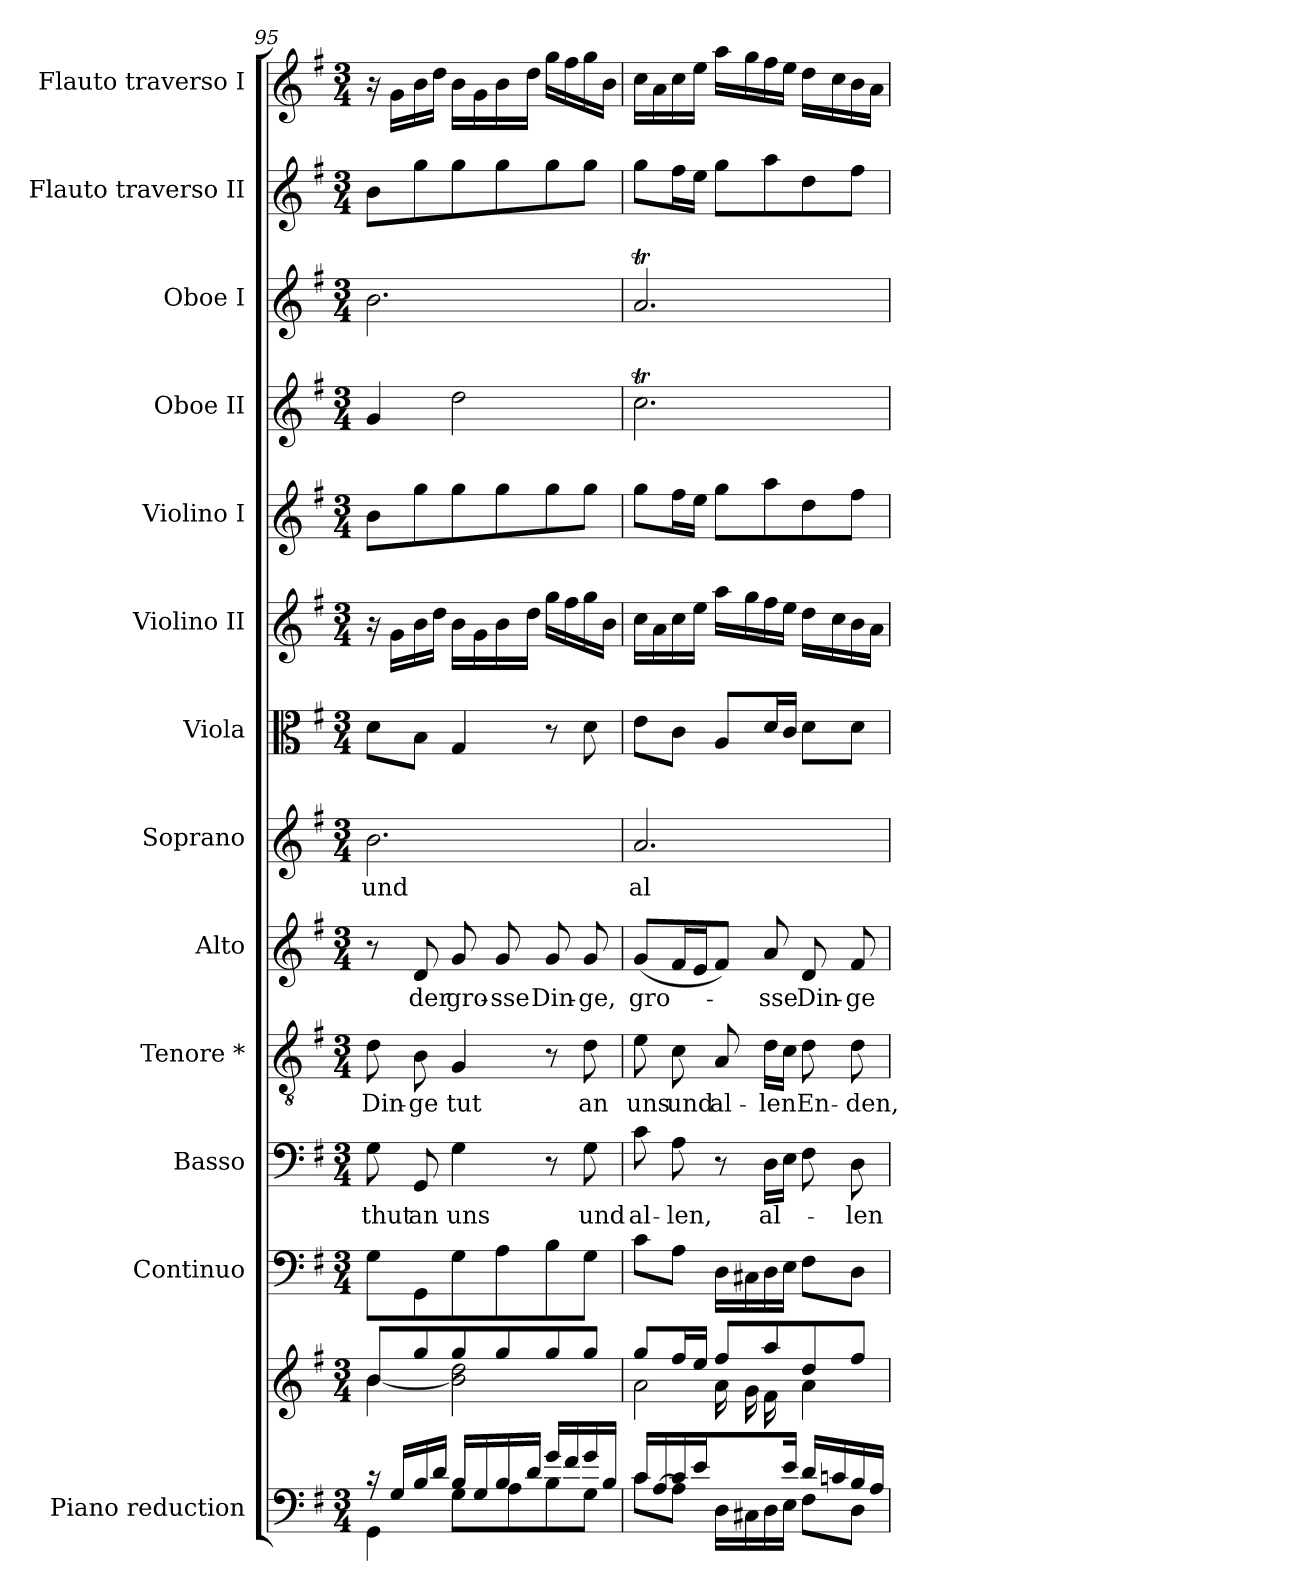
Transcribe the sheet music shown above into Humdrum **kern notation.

**kern	**kern	**kern	**kern	**text	**kern	**text	**kern	**text	**kern	**text	**kern	**kern	**kern	**kern	**kern	**kern	**kern
*part13	*part13	*part12	*part11	*part11	*part10	*part10	*part9	*part9	*part8	*part8	*part7	*part6	*part5	*part4	*part3	*part2	*part1
*staff14	*staff13	*staff12	*staff11	*staff11	*staff10	*staff10	*staff9	*staff9	*staff8	*staff8	*staff7	*staff6	*staff5	*staff4	*staff3	*staff2	*staff1
*I"Piano reduction	*	*I"Continuo	*I"Basso	*	*I"Tenore *	*	*I"Alto	*	*I"Soprano	*	*I"Viola	*I"Violino II	*I"Violino I	*I"Oboe II	*I"Oboe I	*I"Flauto traverso II	*I"Flauto traverso I
*I'Pno	*	*	*	*	*	*	*	*	*	*	*I'Vla	*I'Vln	*I'Vln	*I'Ob	*I'Ob	*	*
*clefF4	*clefG2	*clefF4	*clefF4	*	*clefGv2	*	*clefG2	*	*clefG2	*	*clefC3	*clefG2	*clefG2	*clefG2	*clefG2	*clefG2	*clefG2
*k[f#]	*k[f#]	*k[f#]	*k[f#]	*	*k[f#]	*	*k[f#]	*	*k[f#]	*	*k[f#]	*k[f#]	*k[f#]	*k[f#]	*k[f#]	*k[f#]	*k[f#]
*M3/4	*M3/4	*M3/4	*M3/4	*	*M3/4	*	*M3/4	*	*M3/4	*	*M3/4	*M3/4	*M3/4	*M3/4	*M3/4	*M3/4	*M3/4
=95	=95	=95	=95	=95	=95	=95	=95	=95	=95	=95	=95	=95	=95	=95	=95	=95	=95
*^	*^	*	*	*	*	*	*	*	*	*	*	*	*	*	*	*	*
!	!	!	!	!	!	!LO:LY:b	!	!LO:LY:b	!	!	!	!LO:LY:b	!	!	!	!	!	!	!
16r	4GG\	8b/L	[4b\	8G\L	8G\	thut	8d\	Din-	8r	.	2.b\	und	8d\L	16r	8b\L	4g/	2.b\	8b\L	16r
16G/LL	.	.	.	.	.	.	.	.	.	.	.	.	.	16g\LL	.	.	.	.	16g\LL
!	!	!	!	!	!	!LO:LY:b	!	!LO:LY:b	!	!LO:LY:b	!	!	!	!	!	!	!	!	!
16B/	.	8gg/	.	8GG\	8GG/	an	8B\	-ge	8d/	der	.	.	8B\J	16b\	8gg\	.	.	8gg\	16b\
16d/JJ	.	.	.	.	.	.	.	.	.	.	.	.	.	16dd\JJ	.	.	.	.	16dd\JJ
!	!	!	!	!	!	!LO:LY:b	!	!LO:LY:b	!	!LO:LY:b	!	!	!	!	!	!	!	!	!
16B/LL	8G\L	8gg/	2b\] 2dd\	8G\	4G\	uns	4G/	tut	8g/	gro-	.	.	4G/	16b\LL	8gg\	2dd\	.	8gg\	16b\LL
16G/	.	.	.	.	.	.	.	.	.	.	.	.	.	16g\	.	.	.	.	16g\
!	!	!	!	!	!	!	!	!	!	!LO:LY:b	!	!	!	!	!	!	!	!	!
16B/	8A\	8gg/	.	8A\	.	.	.	.	8g/	-sse	.	.	.	16b\	8gg\	.	.	8gg\	16b\
16d/JJ	.	.	.	.	.	.	.	.	.	.	.	.	.	16dd\JJ	.	.	.	.	16dd\JJ
!	!	!	!	!	!	!	!	!	!	!LO:LY:b	!	!	!	!	!	!	!	!	!
16g/LL	8B\	8gg/	.	8B\	8r	.	8r	.	8g/	Din-	.	.	8r	16gg\LL	8gg\	.	.	8gg\	16gg\LL
16f#/	.	.	.	.	.	.	.	.	.	.	.	.	.	16ff#\	.	.	.	.	16ff#\
!	!	!	!	!	!	!LO:LY:b	!	!LO:LY:b	!	!LO:LY:b	!	!	!	!	!	!	!	!	!
16g/	8G\J	8gg/J	.	8G\J	8G\	und	8d\	an	8g/	-ge,	.	.	8d\	16gg\	8gg\J	.	.	8gg\J	16gg\
16B/JJ	.	.	.	.	.	.	.	.	.	.	.	.	.	16b\JJ	.	.	.	.	16b\JJ
=96	=96	=96	=96	=96	=96	=96	=96	=96	=96	=96	=96	=96	=96	=96	=96	=96	=96	=96	=96
*	*	*	*^	*	*	*	*	*	*	*	*	*	*	*	*	*	*	*	*
!	!	!	!	!	!	!	!LO:LY:b	!	!LO:LY:b	!	!LO:LY:b	!	!LO:LY:b	!	!	!	!	!	!	!
16c/LL	8c\L	8gg/L	2a\	4ryy	8c\L	8c\	al-	8e\	uns	(<8g/L	gro-	2.a/	al-	8e\L	16cc\LL	8gg\L	2.ccT\	2.aT/	8gg\L	16cc\LL
[16A/	.	.	.	.	.	.	.	.	.	.	.	.	.	.	16a\	.	.	.	.	16a\
!	!	!	!	!	!	!	!LO:LY:b	!	!LO:LY:b	!	!	!	!	!	!	!	!	!	!	!
16c/	8A\J]	16ff#/L	.	.	8A\J	8A\	-len,	8c\	und	16f#/L	.	.	.	8c\J	16cc\	16ff#\L	.	.	16ff#\L	16cc\
16e/JJ	.	16ee/JJ	.	.	.	.	.	.	.	16e/J	.	.	.	.	16ee\JJ	16ee\JJ	.	.	16ee\JJ	16ee\JJ
!	!	!	!	!	!	!	!	!	!LO:LY:b	!	!	!	!	!	!	!	!	!	!	!
8.ryy	16D\LL	8ff#/L	.	16a\LL	16D\LL	8r	.	8A/	al-	8f#/J)	.	.	.	8A/L	16aa\LL	8gg\L	.	.	8gg\L	16aa\LL
.	16C#X\	.	.	16g\	16C#X\	.	.	.	.	.	.	.	.	.	16gg\	.	.	.	.	16gg\
!	!	!	!	!	!	!	!LO:LY:b	!	!LO:LY:b	!	!LO:LY:b	!	!	!	!	!	!	!	!	!
.	16D\	8aa/	.	16f#\	16D\	16D\LL	al-	16d\LL	-len	8a/	-sse	.	.	16d/L	16ff#\	8aa\	.	.	8aa\	16ff#\
16e/JJ	16E\JJ	.	.	4ryy	16E\JJ	16E\JJ	.	16c\JJ	.	.	.	.	.	16c/JJ	16ee\JJ	.	.	.	.	16ee\JJ
!	!	!	!	!	!	!	!	!	!LO:LY:b	!	!LO:LY:b	!	!	!	!	!	!	!	!	!
16d/LL	8F#\L	8dd/	4a\	.	8F#\L	8F#\	.	8d\	En-	8d/	Din-	.	.	8d\L	16dd\LL	8dd\	.	.	8dd\	16dd\LL
16cn/	.	.	.	.	.	.	.	.	.	.	.	.	.	.	16cc\	.	.	.	.	16cc\
!	!	!	!	!	!	!	!LO:LY:b	!	!LO:LY:b	!	!LO:LY:b	!	!	!	!	!	!	!	!	!
16B/	8D\J	8ff#/J	.	.	8D\J	8D\	-len	8d\	-den,	8f#/	-ge	.	.	8d\J	16b\	8ff#\J	.	.	8ff#\J	16b\
16A/JJ	.	.	.	16ryy	.	.	.	.	.	.	.	.	.	.	16a\JJ	.	.	.	.	16a\JJ
*v	*v	*	*	*	*	*	*	*	*	*	*	*	*	*	*	*	*	*	*	*
*	*v	*v	*v	*	*	*	*	*	*	*	*	*	*	*	*	*	*	*	*
=	=	=	=	=	=	=	=	=	=	=	=	=	=	=	=	=	=
*-	*-	*-	*-	*-	*-	*-	*-	*-	*-	*-	*-	*-	*-	*-	*-	*-	*-
